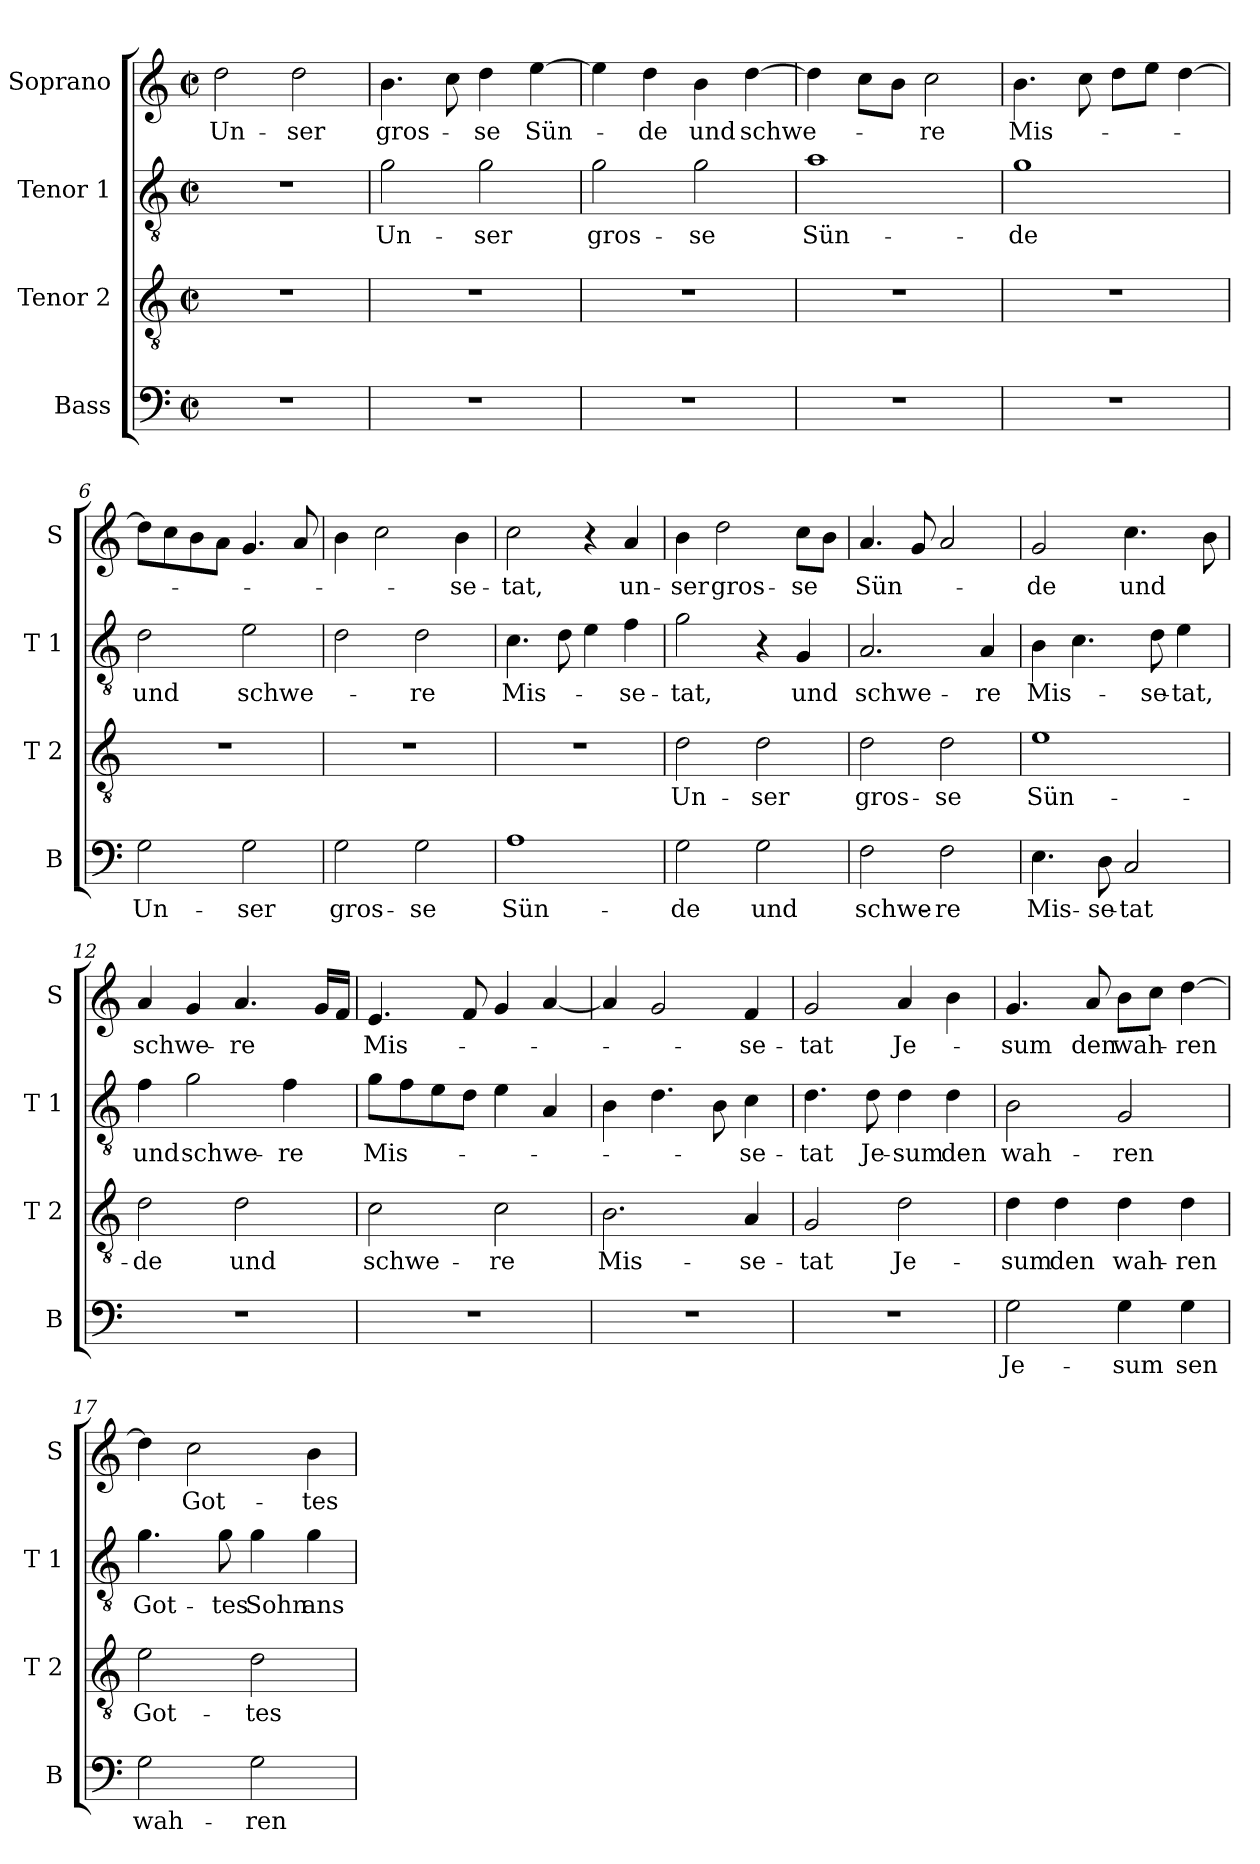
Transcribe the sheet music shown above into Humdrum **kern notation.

**kern	**text	**kern	**text	**kern	**text	**kern	**text
*part4	*part4	*part3	*part3	*part2	*part2	*part1	*part1
*staff4	*staff4	*staff3	*staff3	*staff2	*staff2	*staff1	*staff1
*I"Bass	*	*I"Tenor 2	*	*I"Tenor 1	*	*I"Soprano	*
*I'B	*	*I'T 2	*	*I'T 1	*	*I'S	*
*clefF4	*	*clefGv2	*	*clefGv2	*	*clefG2	*
*k[]	*	*k[]	*	*k[]	*	*k[]	*
*C:	*	*C:	*	*C:	*	*C:	*
*M2/2	*	*M2/2	*	*M2/2	*	*M2/2	*
*met(c|)	*	*met(c|)	*	*met(c|)	*	*met(c|)	*
=1	=1	=1	=1	=1	=1	=1	=1
!	!	!	!	!	!	!	!LO:LY:b
1r	.	1r	.	1r	.	2dd\	Un-
!	!	!	!	!	!	!	!LO:LY:b
.	.	.	.	.	.	2dd\	-ser
=2	=2	=2	=2	=2	=2	=2	=2
!	!	!	!	!	!LO:LY:b	!	!LO:LY:b
1r	.	1r	.	2g\	Un-	4.b\	gros-
.	.	.	.	.	.	8cc\	.
!	!	!	!	!	!LO:LY:b	!	!LO:LY:b
.	.	.	.	2g\	-ser	4dd\	-se
!	!	!	!	!	!	!	!LO:LY:b
.	.	.	.	.	.	[4ee\	Sün-
=3	=3	=3	=3	=3	=3	=3	=3
!	!	!	!	!	!LO:LY:b	!	!
1r	.	1r	.	2g\	gros-	4ee\]	.
!	!	!	!	!	!	!	!LO:LY:b
.	.	.	.	.	.	4dd\	-de
!	!	!	!	!	!LO:LY:b	!	!LO:LY:b
.	.	.	.	2g\	-se	4b\	und
!	!	!	!	!	!	!	!LO:LY:b
.	.	.	.	.	.	[4dd\	schwe-
=4	=4	=4	=4	=4	=4	=4	=4
!	!	!	!	!	!LO:LY:b	!	!
1r	.	1r	.	1a	Sün-	4dd\]	.
.	.	.	.	.	.	8cc\L	.
.	.	.	.	.	.	8b\J	.
!	!	!	!	!	!	!	!LO:LY:b
.	.	.	.	.	.	2cc\	-re
=5	=5	=5	=5	=5	=5	=5	=5
!	!	!	!	!	!LO:LY:b	!	!LO:LY:b
1r	.	1r	.	1g	-de	4.b\	Mis-
.	.	.	.	.	.	8cc\	.
.	.	.	.	.	.	8dd\L	.
.	.	.	.	.	.	8ee\J	.
.	.	.	.	.	.	[4dd\	.
=6	=6	=6	=6	=6	=6	=6	=6
!	!LO:LY:b	!	!	!	!LO:LY:b	!	!
2G\	Un-	1r	.	2d\	und	8dd\L]	.
.	.	.	.	.	.	8cc\	.
.	.	.	.	.	.	8b\	.
.	.	.	.	.	.	8a\J	.
!	!LO:LY:b	!	!	!	!LO:LY:b	!	!
2G\	-ser	.	.	2e\	schwe-	4.g/	.
.	.	.	.	.	.	8a/	.
!!LO:LB:g=z
=7	=7	=7	=7	=7	=7	=7	=7
!	!LO:LY:b	!	!	!	!	!	!
2G\	gros-	1r	.	2d\	.	4b\	.
.	.	.	.	.	.	2cc\	.
!	!LO:LY:b	!	!	!	!LO:LY:b	!	!
2G\	-se	.	.	2d\	-re	.	.
!	!	!	!	!	!	!	!LO:LY:b
.	.	.	.	.	.	4b\	-se-
=8	=8	=8	=8	=8	=8	=8	=8
!	!LO:LY:b	!	!	!	!LO:LY:b	!	!LO:LY:b
1A	Sün-	1r	.	4.c\	Mis-	2cc\	-tat,
.	.	.	.	8d\	.	.	.
.	.	.	.	4e\	.	4r	.
!	!	!	!	!	!LO:LY:b	!	!LO:LY:b
.	.	.	.	4f\	-se-	4a/	un-
=9	=9	=9	=9	=9	=9	=9	=9
!	!LO:LY:b	!	!LO:LY:b	!	!LO:LY:b	!	!LO:LY:b
2G\	-de	2d\	Un-	2g\	-tat,	4b\	-ser
!	!	!	!	!	!	!	!LO:LY:b
.	.	.	.	.	.	2dd\	gros-
!	!LO:LY:b	!	!LO:LY:b	!	!	!	!
2G\	und	2d\	-ser	4r	.	.	.
!	!	!	!	!	!LO:LY:b	!	!LO:LY:b
.	.	.	.	4G/	und	8cc\L	-se
.	.	.	.	.	.	8b\J	.
=10	=10	=10	=10	=10	=10	=10	=10
!	!LO:LY:b	!	!LO:LY:b	!	!LO:LY:b	!	!LO:LY:b
2F\	schwe-	2d\	gros-	2.A/	schwe-	4.a/	Sün-
.	.	.	.	.	.	8g/	.
!	!LO:LY:b	!	!LO:LY:b	!	!	!	!
2F\	-re	2d\	-se	.	.	2a/	.
!	!	!	!	!	!LO:LY:b	!	!
.	.	.	.	4A/	-re	.	.
=11	=11	=11	=11	=11	=11	=11	=11
!	!LO:LY:b	!	!LO:LY:b	!	!LO:LY:b	!	!LO:LY:b
4.E\	Mis-	1e	Sün-	4B\	Mis-	2g/	-de
.	.	.	.	4.c\	.	.	.
!	!LO:LY:b	!	!	!	!	!	!
8D\	-se-	.	.	.	.	.	.
!	!LO:LY:b	!	!	!	!	!	!LO:LY:b
2C/	-tat	.	.	.	.	4.cc\	und
!	!	!	!	!	!LO:LY:b	!	!
.	.	.	.	8d\	-se-	.	.
!	!	!	!	!	!LO:LY:b	!	!
.	.	.	.	4e\	-tat,	.	.
.	.	.	.	.	.	8b\	.
=12	=12	=12	=12	=12	=12	=12	=12
!	!	!	!LO:LY:b	!	!LO:LY:b	!	!LO:LY:b
1r	.	2d\	-de	4f\	und	4a/	schwe-
!	!	!	!	!	!LO:LY:b	!	!
.	.	.	.	2g\	schwe-	4g/	.
!	!	!	!LO:LY:b	!	!	!	!LO:LY:b
.	.	2d\	und	.	.	4.a/	-re
!	!	!	!	!	!LO:LY:b	!	!
.	.	.	.	4f\	-re	.	.
.	.	.	.	.	.	16g/LL	.
.	.	.	.	.	.	16f/JJ	.
!!LO:PB:g=z
=13	=13	=13	=13	=13	=13	=13	=13
!	!	!	!LO:LY:b	!	!LO:LY:b	!	!LO:LY:b
1r	.	2c\	schwe-	8g\L	Mis-	4.e/	Mis-
.	.	.	.	8f\	.	.	.
.	.	.	.	8e\	.	.	.
.	.	.	.	8d\J	.	8f/	.
!	!	!	!LO:LY:b	!	!	!	!
.	.	2c\	-re	4e\	.	4g/	.
.	.	.	.	4A/	.	[4a/	.
=14	=14	=14	=14	=14	=14	=14	=14
!	!	!	!LO:LY:b	!	!	!	!
1r	.	2.B\	Mis-	4B\	.	4a/]	.
.	.	.	.	4.d\	.	2g/	.
.	.	.	.	8B\	.	.	.
!	!	!	!LO:LY:b	!	!LO:LY:b	!	!LO:LY:b
.	.	4A/	-se-	4c\	-se-	4f/	-se-
=15	=15	=15	=15	=15	=15	=15	=15
!	!	!	!LO:LY:b	!	!LO:LY:b	!	!LO:LY:b
1r	.	2G/	-tat	4.d\	-tat	2g/	-tat
!	!	!	!	!	!LO:LY:b	!	!
.	.	.	.	8d\	Je-	.	.
!	!	!	!LO:LY:b	!	!LO:LY:b	!	!LO:LY:b
.	.	2d\	Je-	4d\	-sum	4a/	Je-
!	!	!	!	!	!LO:LY:b	!	!
.	.	.	.	4d\	den	4b\	.
=16	=16	=16	=16	=16	=16	=16	=16
!	!LO:LY:b	!	!LO:LY:b	!	!LO:LY:b	!	!LO:LY:b
2G\	Je-	4d\	-sum	2B\	wah-	4.g/	-sum
!	!	!	!LO:LY:b	!	!	!	!
.	.	4d\	den	.	.	.	.
!	!	!	!	!	!	!	!LO:LY:b
.	.	.	.	.	.	8a/	den
!	!LO:LY:b	!	!LO:LY:b	!	!LO:LY:b	!	!LO:LY:b
4G\	-sum	4d\	wah-	2G/	-ren	8b\L	wah-
.	.	.	.	.	.	8cc\J	.
!	!LO:LY:b	!	!LO:LY:b	!	!	!	!LO:LY:b
4G\	sen	4d\	-ren	.	.	[4dd\	-ren
=17	=17	=17	=17	=17	=17	=17	=17
!	!LO:LY:b	!	!LO:LY:b	!	!LO:LY:b	!	!
2G\	wah-	2e\	Got-	4.g\	Got-	4dd\]	.
!	!	!	!	!	!	!	!LO:LY:b
.	.	.	.	.	.	2cc\	Got-
!	!	!	!	!	!LO:LY:b	!	!
.	.	.	.	8g\	-tes	.	.
!	!LO:LY:b	!	!LO:LY:b	!	!LO:LY:b	!	!
2G\	-ren	2d\	-tes	4g\	Sohn	.	.
!	!	!	!	!	!LO:LY:b	!	!LO:LY:b
.	.	.	.	4g\	ans	4b\	-tes
=	=	=	=	=	=	=	=
*-	*-	*-	*-	*-	*-	*-	*-
